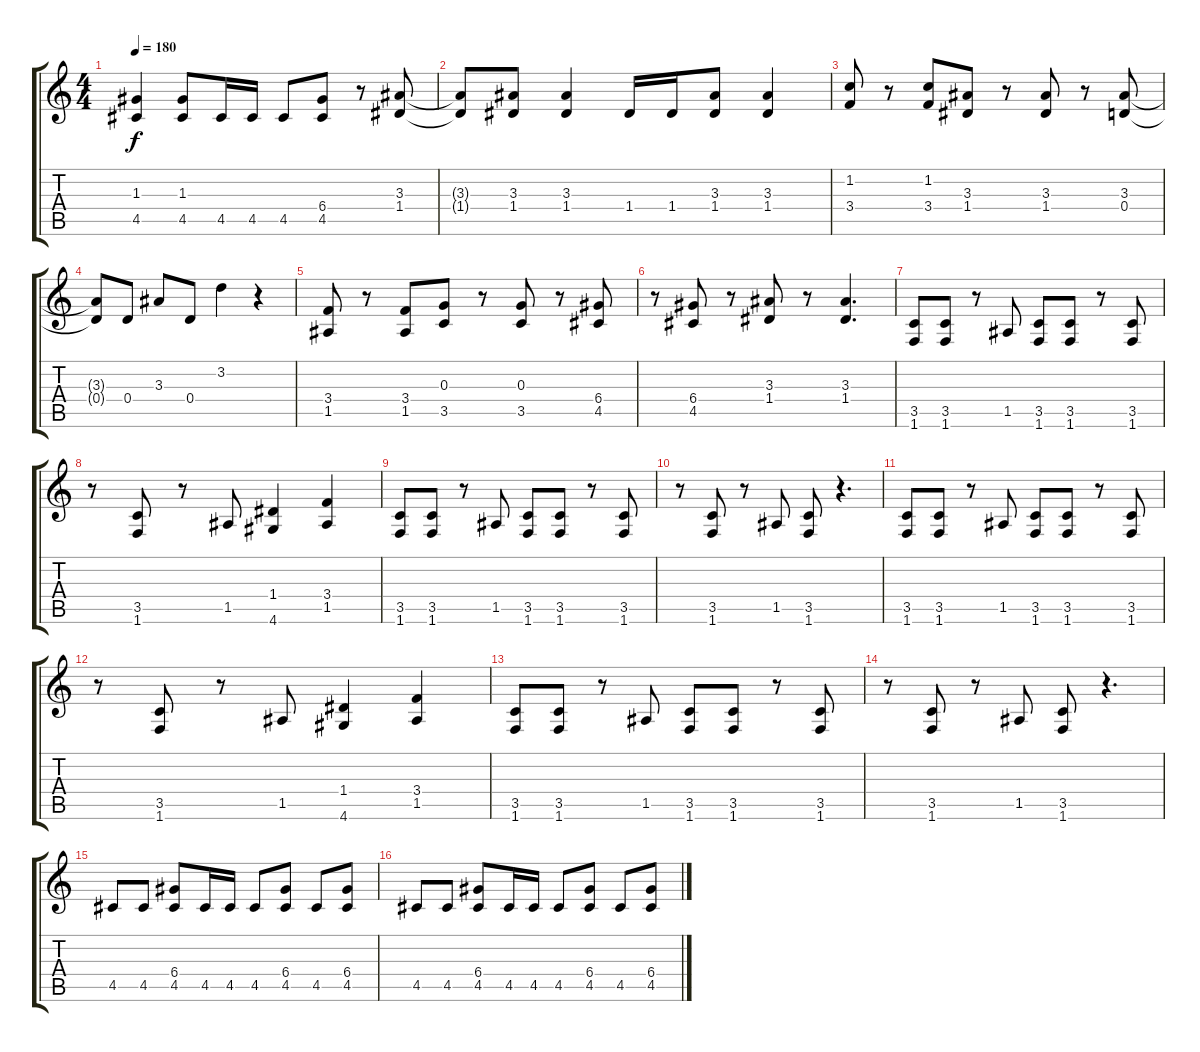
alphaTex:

\track "" {instrument acousticguitarnylon}
\staff {score tabs}
\tuning (E4 B3 G3 D3 A2 E2) {hide}
\ts (4 4)
\tempo 180
\clef g2
\ks c
(1.3 4.5).4{dy f} (1.3 4.5).8 4.5.16 4.5.16 4.5.8 (6.4 4.5).8 r.8 (3.3 1.4).8 |
(3.3{t} 1.4{t}).8 (3.3 1.4).8 (3.3 1.4).4 1.4.16 1.4.16 (3.3 1.4).8 (3.3 1.4).4 |
(1.2 3.4).8 r.8 (1.2 3.4).8 (3.3 1.4).8 r.8 (3.3 1.4).8 r.8 (3.3 0.4).8 |
(3.3{t} 0.4{t}).8 0.4.8 3.3.8 0.4.8 3.2.4 r.4 |
(3.4 1.5).8 r.8 (3.4 1.5).8 (0.3 3.5).8 r.8 (0.3 3.5).8 r.8 (6.4 4.5).8 |
r.8 (6.4 4.5).8 r.8 (3.3 1.4).8 r.8 (3.3 1.4).4{d} |
(3.5 1.6).8 (3.5 1.6).8 r.8 1.5.8 (3.5 1.6).8 (3.5 1.6).8 r.8 (3.5 1.6).8 |
r.8 (3.5 1.6).8 r.8 1.5.8 (1.4 4.6).4 (3.4 1.5).4 |
(3.5 1.6).8 (3.5 1.6).8 r.8 1.5.8 (3.5 1.6).8 (3.5 1.6).8 r.8 (3.5 1.6).8 |
r.8 (3.5 1.6).8 r.8 1.5.8 (3.5 1.6).8 r.4{d} |
(3.5 1.6).8 (3.5 1.6).8 r.8 1.5.8 (3.5 1.6).8 (3.5 1.6).8 r.8 (3.5 1.6).8 |
r.8 (3.5 1.6).8 r.8 1.5.8 (1.4 4.6).4 (3.4 1.5).4 |
(3.5 1.6).8 (3.5 1.6).8 r.8 1.5.8 (3.5 1.6).8 (3.5 1.6).8 r.8 (3.5 1.6).8 |
r.8 (3.5 1.6).8 r.8 1.5.8 (3.5 1.6).8 r.4{d} |
4.5.8 4.5.8 (6.4 4.5).8 4.5.16 4.5.16 4.5.8 (6.4 4.5).8 4.5.8 (6.4 4.5).8 |
4.5.8 4.5.8 (6.4 4.5).8 4.5.16 4.5.16 4.5.8 (6.4 4.5).8 4.5.8 (6.4 4.5).8
